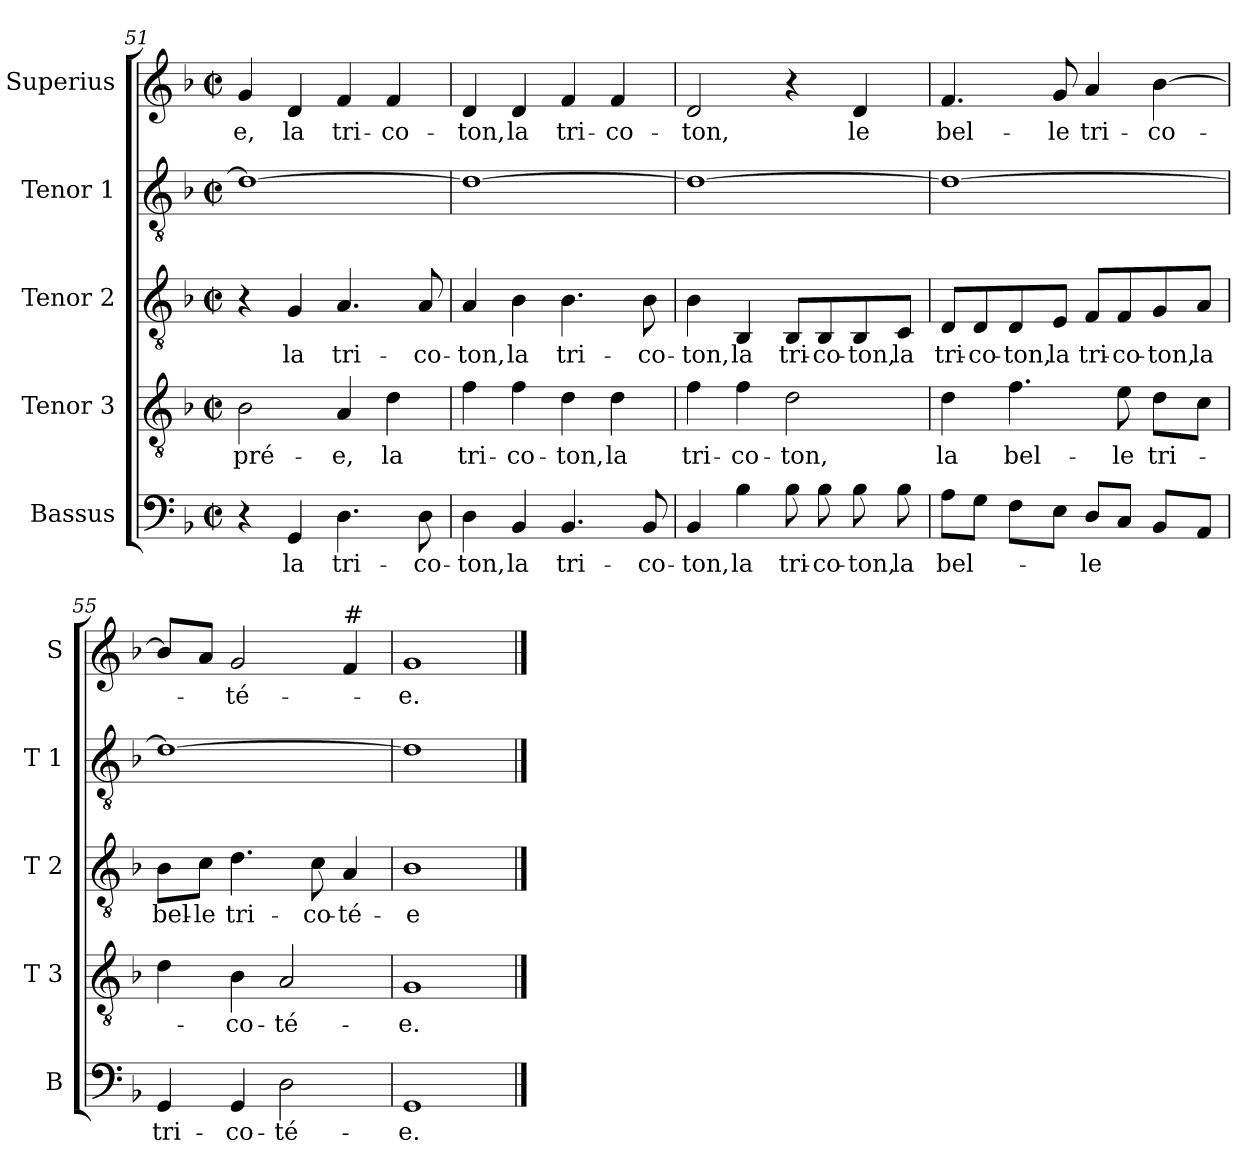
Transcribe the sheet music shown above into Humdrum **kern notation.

**kern	**text	**kern	**text	**kern	**text	**kern	**kern	**text
*part5	*part5	*part4	*part4	*part3	*part3	*part2	*part1	*part1
*staff5	*staff5	*staff4	*staff4	*staff3	*staff3	*staff2	*staff1	*staff1
*I"Bassus	*	*I"Tenor 3	*	*I"Tenor 2	*	*I"Tenor 1	*I"Superius	*
*I'B	*	*I'T 3	*	*I'T 2	*	*I'T 1	*I'S	*
*clefF4	*	*clefGv2	*	*clefGv2	*	*clefGv2	*clefG2	*
*k[b-]	*	*k[b-]	*	*k[b-]	*	*k[b-]	*k[b-]	*
*F:	*	*F:	*	*F:	*	*F:	*F:	*
*M2/2	*	*M2/2	*	*M2/2	*	*M2/2	*M2/2	*
*met(c|)	*	*met(c|)	*	*met(c|)	*	*met(c|)	*met(c|)	*
=51	=51	=51	=51	=51	=51	=51	=51	=51
4r	.	2B-\	-pré-	4r	.	1d_	4g/	-e,
4GG/	la	.	.	4G/	la	.	4d/	la
4.D\	tri-	4A/	-e,	4.A/	tri-	.	4f/	tri-
.	.	4d\	la	.	.	.	4f/	-co-
8D\	-co-	.	.	8A/	-co-	.	.	.
!!LO:LB:g=z
=52	=52	=52	=52	=52	=52	=52	=52	=52
4D\	-ton,	4f\	tri-	4A/	-ton,	1d_	4d/	-ton,
4BB-/	la	4f\	-co-	4B-\	la	.	4d/	la
4.BB-/	tri-	4d\	-ton,	4.B-\	tri-	.	4f/	tri-
.	.	4d\	la	.	.	.	4f/	-co-
8BB-/	-co-	.	.	8B-\	-co-	.	.	.
=53	=53	=53	=53	=53	=53	=53	=53	=53
4BB-/	-ton,	4f\	tri-	4B-\	-ton,	1d_	2d/	-ton,
4B-\	la	4f\	-co-	4BB-/	la	.	.	.
8B-\	tri-	2d\	-ton,	8BB-/L	tri-	.	4r	.
8B-\	-co-	.	.	8BB-/	-co-	.	.	.
8B-\	-ton,	.	.	8BB-/	-ton,	.	4d/	le
8B-\	la	.	.	8C/J	la	.	.	.
=54	=54	=54	=54	=54	=54	=54	=54	=54
8A\L	bel-	4d\	la	8D/L	tri-	1d_	4.f/	bel-
8G\J	.	.	.	8D/	-co-	.	.	.
8F\L	.	4.f\	bel-	8D/	-ton,	.	.	.
8E\J	.	.	.	8E/J	la	.	8g/	-le
8D/L	-le	.	.	8F/L	tri-	.	4a/	tri-
8C/J	.	8e\	-le	8F/	-co-	.	.	.
8BB-/L	.	8d\L	tri-	8G/	-ton,	.	[4b-\	-co-
8AA/J	.	8c\J	.	8A/J	la	.	.	.
=55	=55	=55	=55	=55	=55	=55	=55	=55
4GG/	tri-	4d\	.	8B-\L	bel-	1d_	8b-/L]	.
.	.	.	.	8c\J	-le	.	8a/J	.
4GG/	-co-	4B-\	-co-	4.d\	tri-	.	2g/	-té-
2D\	-té-	2A/	-té-	.	.	.	.	.
.	.	.	.	8c\	-co-	.	.	.
!	!	!	!	!	!	!	!LO:TX:a:t=#	!
.	.	.	.	4A/	-té-	.	4f/	.
=56	=56	=56	=56	=56	=56	=56	=56	=56
1GG	-e.	1G	-e.	1B-	-e	1d]	1g	-e.
==	==	==	==	==	==	==	==	==
*-	*-	*-	*-	*-	*-	*-	*-	*-
